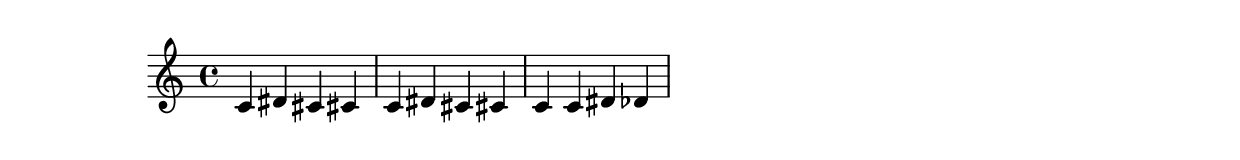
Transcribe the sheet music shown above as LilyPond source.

%%  Do not edit this file; it is auto-generated from LSR!
\version "2.11.35"

\header { texidoc = "
In early XXth century works, starting with Schönberg, Berg and Webern
(the \"second\" Viennese school), every pitch in the twelve- note scale
has to be regarded as equal, without any hierarchy such as the
classical (tonal) degrees. Therefore, these composers print one
accidental for each note, even at natural pitches, to emphasize their
new approach to music theory and language. This snippet shows how to
achieve such notation rules with LilyPond.
" }

% thanks to Rune Zedeler for this cool function :)

webernAccidentals = {
    % the 5s are just "a value different from any accidental"
    \set Staff.keySignature = #'((0 . 5) (1 . 5) (2 . 5) (3 . 5)
                                 (4 . 5) (5 . 5) (6 . 5))
    \set Staff.extraNatural = ##f
    #(set-accidental-style 'forget)
}

\layout {
  \context { \Staff \remove Key_engraver }
}
\score {
  {
    \webernAccidentals
    c' dis' cis' cis'
    c' dis' cis' cis'
    c' c' dis' des'
  }
}
